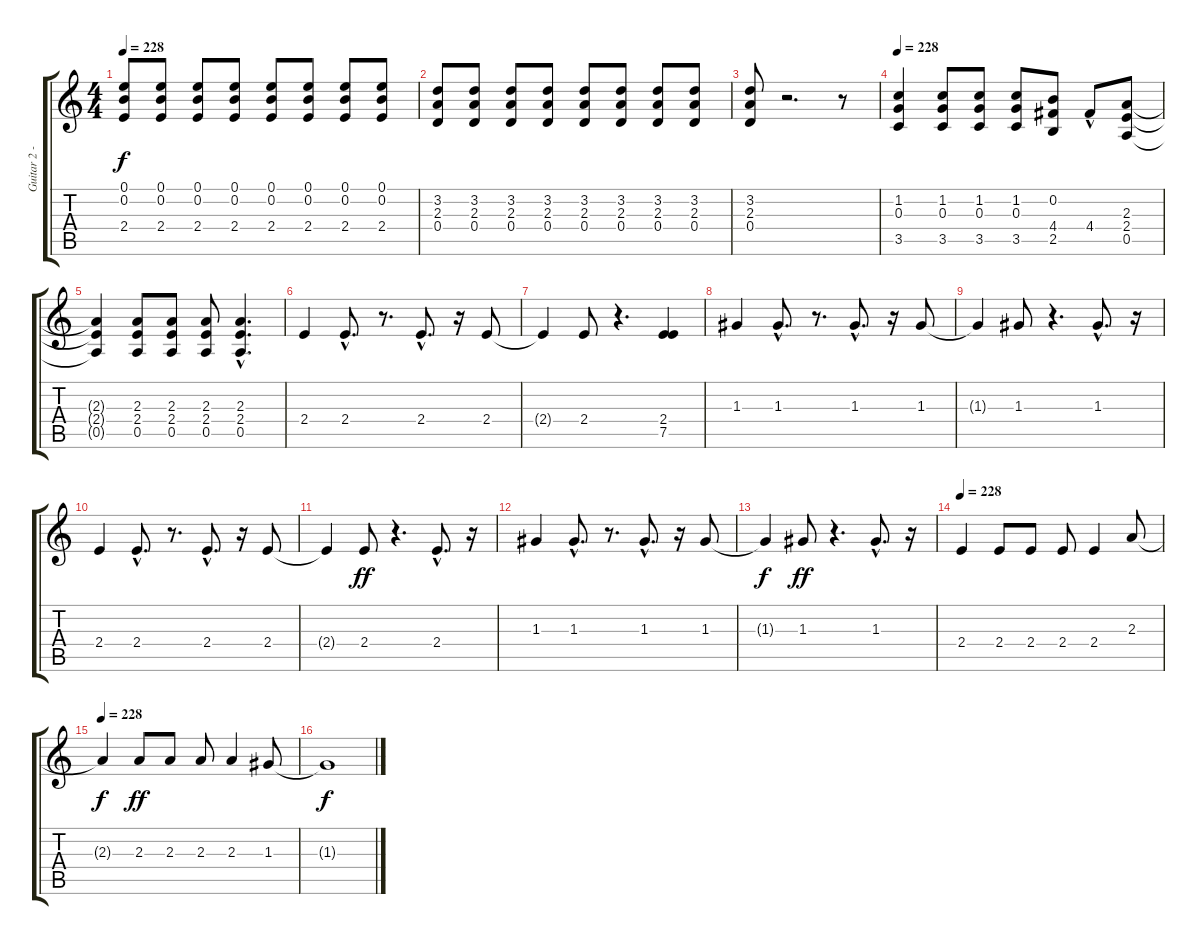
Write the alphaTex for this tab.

\track ("Guitar 2 - Eric Melvin" "Guitar 2 -") {instrument distortionguitar}
\staff {score tabs}
\tuning (E4 B3 G3 D3 A2 E2) {hide}
\ts (4 4)
\tempo 228
\clef g2
\ks c
(0.1 0.2 2.4).8{dy f} (0.1 0.2 2.4).8 (0.1 0.2 2.4).8 (0.1 0.2 2.4).8 (0.1 0.2 2.4).8 (0.1 0.2 2.4).8 (0.1 0.2 2.4).8 (0.1 0.2 2.4).8 |
(3.2 2.3 0.4).8 (3.2 2.3 0.4).8 (3.2 2.3 0.4).8 (3.2 2.3 0.4).8 (3.2 2.3 0.4).8 (3.2 2.3 0.4).8 (3.2 2.3 0.4).8 (3.2 2.3 0.4).8 |
(3.2 2.3 0.4).8 r.2{d} r.8 |
\tempo 228
(1.2 0.3 3.5).4 (1.2 0.3 3.5).8 (1.2 0.3 3.5).8 (1.2 0.3 3.5).8 (0.2 4.4 2.5).8 4.4{hac}.8 (2.3 2.4 0.5).8 |
(2.3{t} 2.4{t} 0.5{t}).4 (2.3 2.4 0.5).8 (2.3 2.4 0.5).8 (2.3 2.4 0.5).8 (2.3{hac} 2.4{hac} 0.5{hac}).4{d} |
2.4.4 2.4{hac}.8{d} r.8{d} 2.4{hac}.8{d} r.16 2.4.8 |
2.4{t}.4 2.4.8 r.4{d} (2.4 7.5).4 |
1.3.4 1.3{hac}.8{d} r.8{d} 1.3{hac}.8{d} r.16 1.3.8 |
1.3{t}.4 1.3.8 r.4{d} 1.3{hac}.8{d} r.16 |
2.4.4 2.4{hac}.8{d} r.8{d} 2.4{hac}.8{d} r.16 2.4.8 |
2.4{t}.4 2.4.8{dy ff} r.4{d} 2.4{hac}.8{d} r.16 |
1.3.4 1.3{hac}.8{d} r.8{d} 1.3{hac}.8{d} r.16 1.3.8 |
1.3{t}.4{dy f} 1.3.8{dy ff} r.4{d} 1.3{hac}.8{d} r.16 |
\tempo 228
2.4.4 2.4.8 2.4.8 2.4.8 2.4.4 2.3.8 |
\tempo 228
2.3{t}.4{dy f} 2.3.8{dy ff} 2.3.8 2.3.8 2.3.4 1.3.8 |
1.3{t}.1{dy f}
